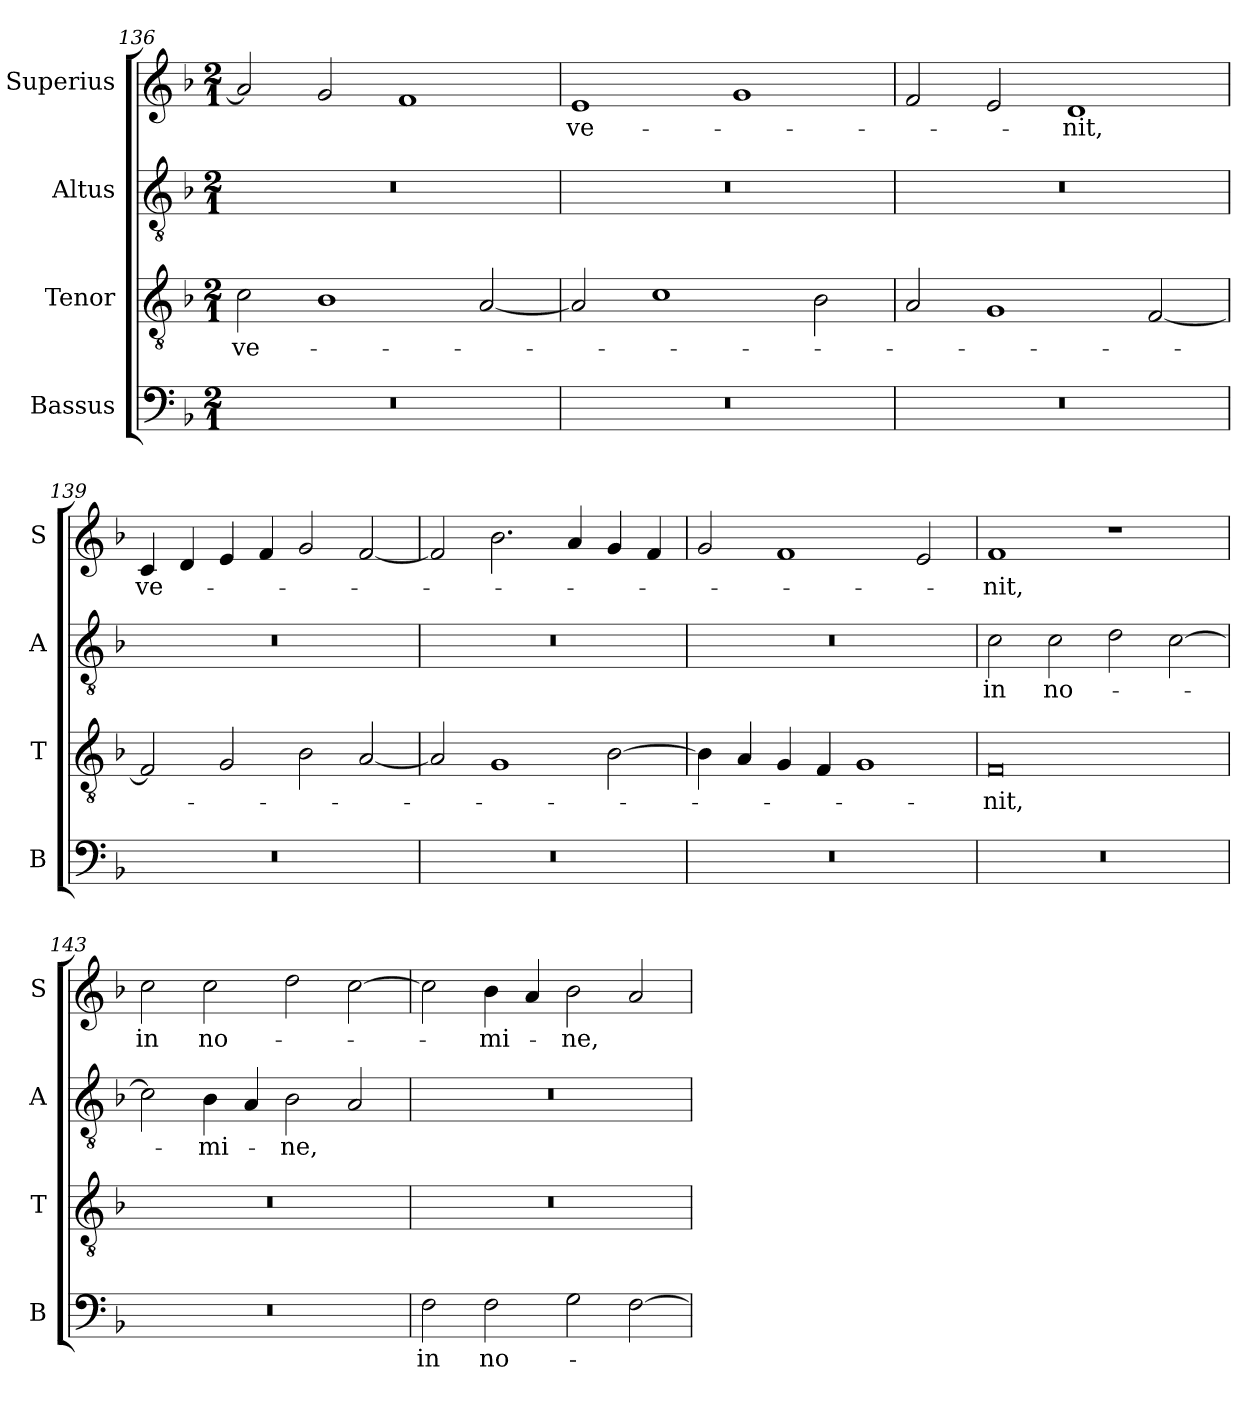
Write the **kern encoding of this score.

**kern	**text	**kern	**text	**kern	**text	**kern	**text
*part4	*part4	*part3	*part3	*part2	*part2	*part1	*part1
*staff4	*staff4	*staff3	*staff3	*staff2	*staff2	*staff1	*staff1
*I"Bassus	*	*I"Tenor	*	*I"Altus	*	*I"Superius	*
*I'B	*	*I'T	*	*I'A	*	*I'S	*
*clefF4	*	*clefGv2	*	*clefGv2	*	*clefG2	*
*k[b-]	*	*k[b-]	*	*k[b-]	*	*k[b-]	*
*M2/1	*	*M2/1	*	*M2/1	*	*M2/1	*
=136	=136	=136	=136	=136	=136	=136	=136
0r	.	2c\	ve-	0r	.	2a/]	.
.	.	1B-	.	.	.	2g/	.
.	.	.	.	.	.	1f	.
.	.	[2A/	.	.	.	.	.
=137	=137	=137	=137	=137	=137	=137	=137
0r	.	2A/]	.	0r	.	1e	ve-
.	.	1c	.	.	.	.	.
.	.	.	.	.	.	1g	.
.	.	2B-\	.	.	.	.	.
=138	=138	=138	=138	=138	=138	=138	=138
0r	.	2A/	.	0r	.	2f/	.
.	.	1G	.	.	.	2e/	.
.	.	.	.	.	.	1d	-nit,
.	.	[2F/	.	.	.	.	.
=139	=139	=139	=139	=139	=139	=139	=139
0r	.	2F/]	.	0r	.	4c/	ve-
.	.	.	.	.	.	4d/	.
.	.	2G/	.	.	.	4e/	.
.	.	.	.	.	.	4f/	.
.	.	2B-\	.	.	.	2g/	.
.	.	[2A/	.	.	.	[2f/	.
=140	=140	=140	=140	=140	=140	=140	=140
0r	.	2A/]	.	0r	.	2f/]	.
.	.	1G	.	.	.	2.b-\	.
.	.	.	.	.	.	4a/	.
.	.	[2B-\	.	.	.	4g/	.
.	.	.	.	.	.	4f/	.
=141	=141	=141	=141	=141	=141	=141	=141
0r	.	4B-\]	.	0r	.	2g/	.
.	.	4A/	.	.	.	.	.
.	.	4G/	.	.	.	1f	.
.	.	4F/	.	.	.	.	.
.	.	1G	.	.	.	.	.
.	.	.	.	.	.	2e/	.
=142	=142	=142	=142	=142	=142	=142	=142
0r	.	0F	-nit,	2c\	in	1f	-nit,
.	.	.	.	2c\	no-	.	.
.	.	.	.	2d\	.	1r	.
.	.	.	.	[2c\	.	.	.
=143	=143	=143	=143	=143	=143	=143	=143
0r	.	0r	.	2c\]	.	2cc\	in
.	.	.	.	4B-\	-mi-	2cc\	no-
.	.	.	.	4A/	.	.	.
.	.	.	.	2B-\	-ne,	2dd\	.
.	.	.	.	2A/	.	[2cc\	.
=144	=144	=144	=144	=144	=144	=144	=144
2F\	in	0r	.	0r	.	2cc\]	.
2F\	no-	.	.	.	.	4b-\	-mi-
.	.	.	.	.	.	4a/	.
2G\	.	.	.	.	.	2b-\	-ne,
[2F\	.	.	.	.	.	2a/	.
=	=	=	=	=	=	=	=
*-	*-	*-	*-	*-	*-	*-	*-
